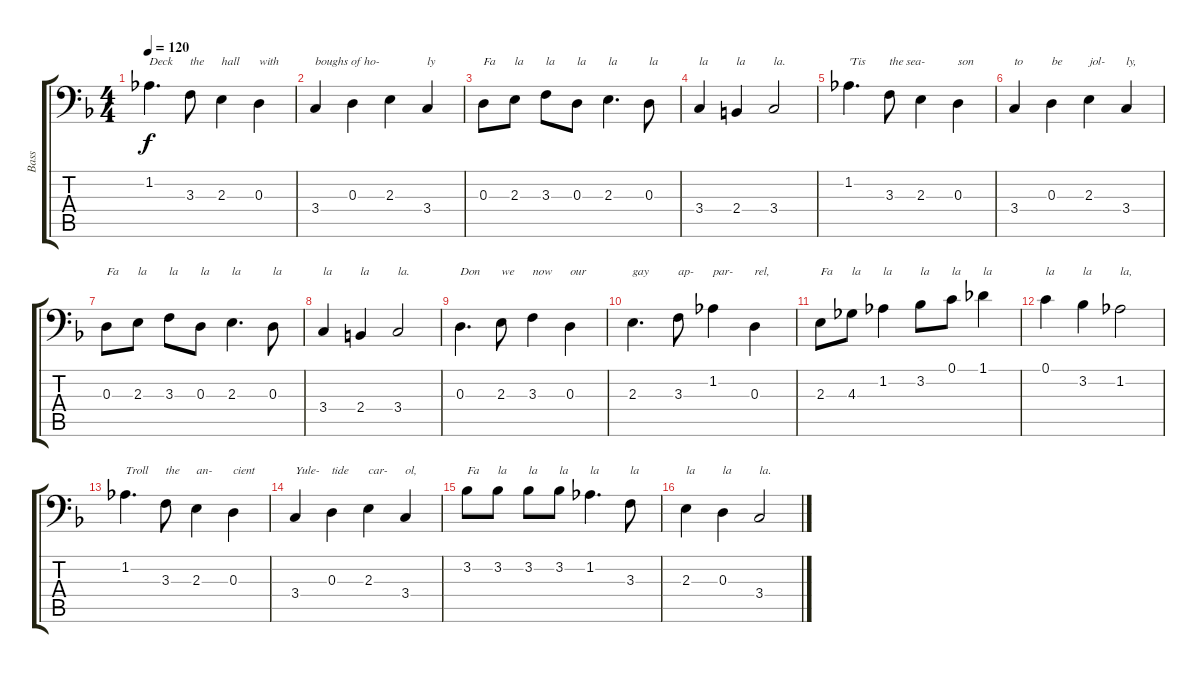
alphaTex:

\track ("Bass" "Bass") {instrument electricbassfinger}
\staff {score tabs}
\tuning (C3 G2 D2 A1 E1 B0) {hide}
\ts (4 4)
\tempo 120
\clef f4
\ks f
1.2.4{d txt "Deck" dy f instrument electricbassfinger} 3.3.8{txt "the"} 2.3.4{txt "hall"} 0.3.4{txt "with"} |
3.4.4{txt "boughs of ho-"} 0.3.4 2.3.4 3.4.4{txt "ly"} |
0.3.8{txt "Fa"} 2.3.8{txt "la"} 3.3.8{txt "la"} 0.3.8{txt "la"} 2.3.4{d txt "la"} 0.3.8{txt "la"} |
3.4.4{txt "la"} 2.4.4{txt "la"} 3.4.2{txt "la."} |
1.2.4{d txt "'Tis"} 3.3.8{txt "the sea-"} 2.3.4 0.3.4{txt "son"} |
3.4.4{txt "to"} 0.3.4{txt "be"} 2.3.4{txt "jol-"} 3.4.4{txt "ly,"} |
0.3.8{txt "Fa"} 2.3.8{txt "la"} 3.3.8{txt "la"} 0.3.8{txt "la"} 2.3.4{d txt "la"} 0.3.8{txt "la"} |
3.4.4{txt "la"} 2.4.4{txt "la"} 3.4.2{txt "la."} |
0.3.4{d txt "Don"} 2.3.8{txt "we"} 3.3.4{txt "now"} 0.3.4{txt "our"} |
2.3.4{d txt "gay"} 3.3.8{txt "ap-"} 1.2.4{txt "par-"} 0.3.4{txt "rel,"} |
2.3.8{txt "Fa"} 4.3.8{txt "la"} 1.2.4{txt "la"} 3.2.8{txt "la"} 0.1.8{txt "la"} 1.1.4{txt "la"} |
0.1.4{txt "la"} 3.2.4{txt "la"} 1.2.2{txt "la,"} |
1.2.4{d txt "Troll"} 3.3.8{txt "the"} 2.3.4{txt "an-"} 0.3.4{txt "cient"} |
3.4.4{txt "Yule-"} 0.3.4{txt "tide"} 2.3.4{txt "car-"} 3.4.4{txt "ol,"} |
3.2.8{txt "Fa"} 3.2.8{txt "la"} 3.2.8{txt "la"} 3.2.8{txt "la"} 1.2.4{d txt "la"} 3.3.8{txt "la"} |
2.3.4{txt "la"} 0.3.4{txt "la"} 3.4.2{txt "la."}
